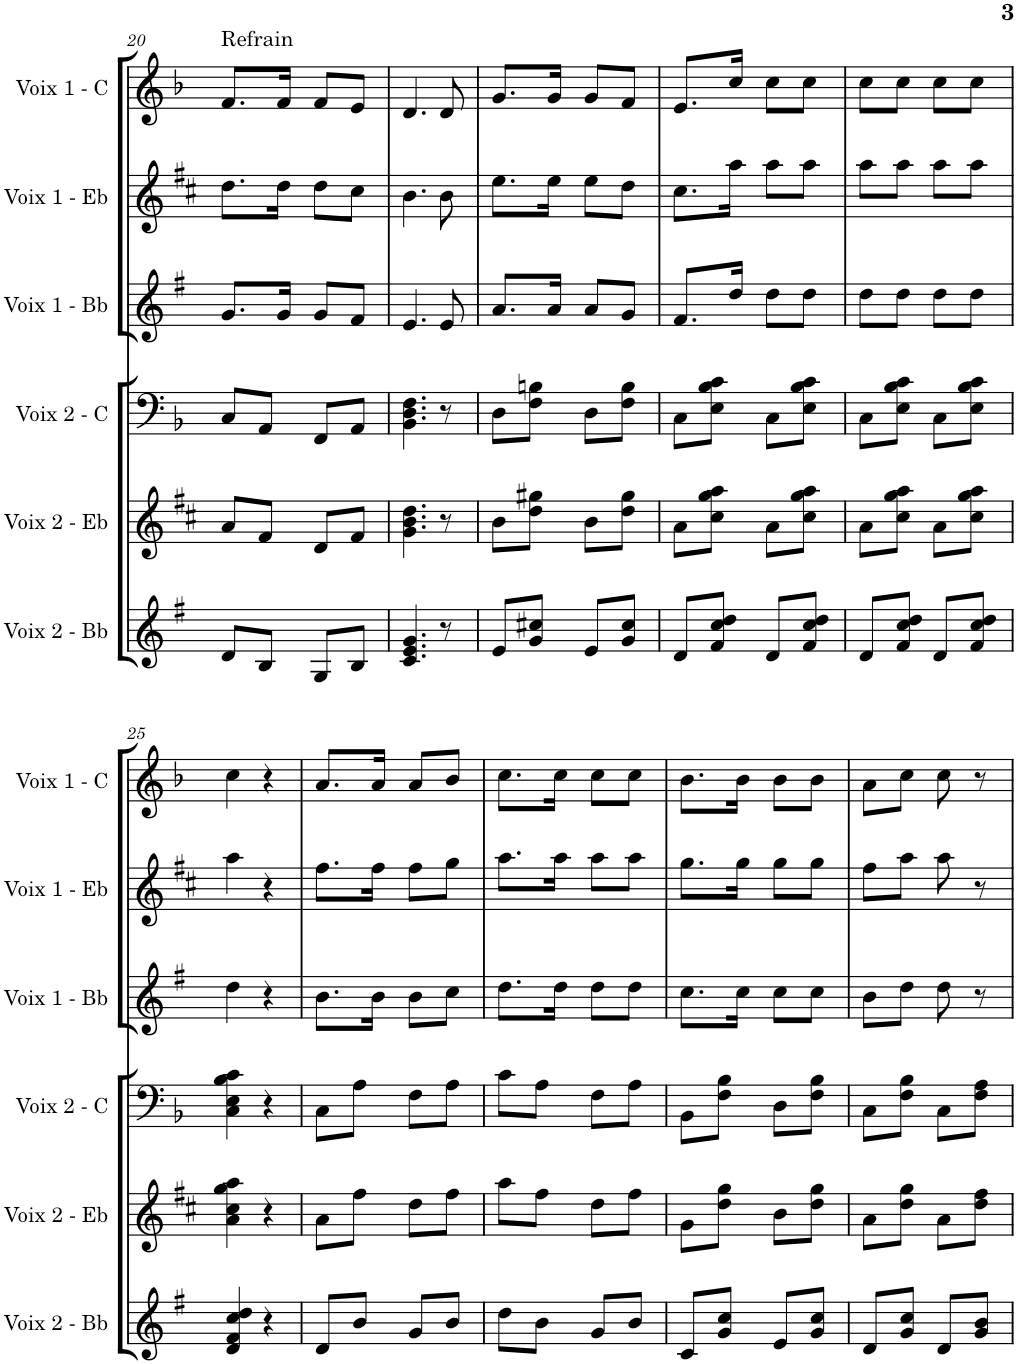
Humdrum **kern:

**kern	**kern	**kern	**kern	**kern	**kern
*part6	*part5	*part4	*part3	*part2	*part1
*staff6	*staff5	*staff4	*staff3	*staff2	*staff1
*I"Voix 2 - Bb	*I"Voix 2 - Eb	*I"Voix 2 - C	*I"Voix 1 - Bb	*I"Voix 1 - Eb	*I"Voix 1 - C
*I'Voix 2 - Bb	*I'Voix 2 - Eb	*I'Voix 2 - C	*I'Voix 1 - Bb	*I'Voix 1 - Eb	*I'Voix 1 - C
!!LO:PB:g=z
*clefG2	*clefG2	*clefF4	*clefG2	*clefG2	*clefG2
*Trd8c14	*Trd12c21	*	*Trd8c14	*Trd5c9	*
*k[f#]	*k[f#c#]	*k[b-]	*k[f#]	*k[f#c#]	*k[b-]
*M2/4	*M2/4	*M2/4	*M2/4	*M2/4	*M2/4
=20	=20	=20	=20	=20	=20
!	!	!	!	!	!LO:TX:a:t=Refrain
8d/L	8a/L	8C/L	8.g/L	8.dd\L	8.f/L
8B/J	8f#/J	8AA/J	.	.	.
.	.	.	16g/Jk	16dd\Jk	16f/Jk
8G/L	8d/L	8FF/L	8g/L	8dd\L	8f/L
8B/J	8f#/J	8AA/J	8f#/J	8cc#\J	8e/J
=21	=21	=21	=21	=21	=21
4.c/ 4.e/ 4.g/	4.g\ 4.b\ 4.dd\	4.BB-\ 4.D\ 4.F\	4.e/	4.b\	4.d/
8r	8r	8r	8e/	8b\	8d/
=22	=22	=22	=22	=22	=22
8e/L	8b\L	8D\L	8.a/L	8.ee\L	8.g/L
8g/ 8cc#X/J	8dd\ 8gg#X\J	8F\ 8Bn\J	.	.	.
.	.	.	16a/Jk	16ee\Jk	16g/Jk
8e/L	8b\L	8D\L	8a/L	8ee\L	8g/L
8g/ 8cc#/J	8dd\ 8gg#\J	8F\ 8B\J	8g/J	8dd\J	8f/J
=23	=23	=23	=23	=23	=23
8d/L	8a\L	8C\L	8.f#/L	8.cc#\L	8.e/L
8f#/ 8cc/ 8dd/J	8cc#\ 8gg\ 8aa\J	8E\ 8B-\ 8c\J	.	.	.
.	.	.	16dd/Jk	16aa\Jk	16cc/Jk
8d/L	8a\L	8C\L	8dd\L	8aa\L	8cc\L
8f#/ 8cc/ 8dd/J	8cc#\ 8gg\ 8aa\J	8E\ 8B-\ 8c\J	8dd\J	8aa\J	8cc\J
=24	=24	=24	=24	=24	=24
8d/L	8a\L	8C\L	8dd\L	8aa\L	8cc\L
8f#/ 8cc/ 8dd/J	8cc#\ 8gg\ 8aa\J	8E\ 8B-\ 8c\J	8dd\J	8aa\J	8cc\J
8d/L	8a\L	8C\L	8dd\L	8aa\L	8cc\L
8f#/ 8cc/ 8dd/J	8cc#\ 8gg\ 8aa\J	8E\ 8B-\ 8c\J	8dd\J	8aa\J	8cc\J
!!LO:LB:g=z
=25	=25	=25	=25	=25	=25
4d/ 4f#/ 4cc/ 4dd/	4a\ 4cc#\ 4gg\ 4aa\	4C\ 4E\ 4B-\ 4c\	4dd\	4aa\	4cc\
4r	4r	4r	4r	4r	4r
=26	=26	=26	=26	=26	=26
8d/L	8a\L	8C\L	8.b\L	8.ff#\L	8.a/L
8b/J	8ff#\J	8A\J	.	.	.
.	.	.	16b\Jk	16ff#\Jk	16a/Jk
8g/L	8dd\L	8F\L	8b\L	8ff#\L	8a/L
8b/J	8ff#\J	8A\J	8cc\J	8gg\J	8b-/J
=27	=27	=27	=27	=27	=27
8dd\L	8aa\L	8c\L	8.dd\L	8.aa\L	8.cc\L
8b\J	8ff#\J	8A\J	.	.	.
.	.	.	16dd\Jk	16aa\Jk	16cc\Jk
8g/L	8dd\L	8F\L	8dd\L	8aa\L	8cc\L
8b/J	8ff#\J	8A\J	8dd\J	8aa\J	8cc\J
=28	=28	=28	=28	=28	=28
8c/L	8g\L	8BB-\L	8.cc\L	8.gg\L	8.b-\L
8g/ 8cc/J	8dd\ 8gg\J	8F\ 8B-\J	.	.	.
.	.	.	16cc\Jk	16gg\Jk	16b-\Jk
8e/L	8b\L	8D\L	8cc\L	8gg\L	8b-\L
8g/ 8cc/J	8dd\ 8gg\J	8F\ 8B-\J	8cc\J	8gg\J	8b-\J
=29	=29	=29	=29	=29	=29
8d/L	8a\L	8C\L	8b\L	8ff#\L	8a\L
8g/ 8cc/J	8dd\ 8gg\J	8F\ 8B-\J	8dd\J	8aa\J	8cc\J
8d/L	8a\L	8C\L	8dd\	8aa\	8cc\
8g/ 8b/J	8dd\ 8ff#\J	8F\ 8A\J	8r	8r	8r
=	=	=	=	=	=
*-	*-	*-	*-	*-	*-
